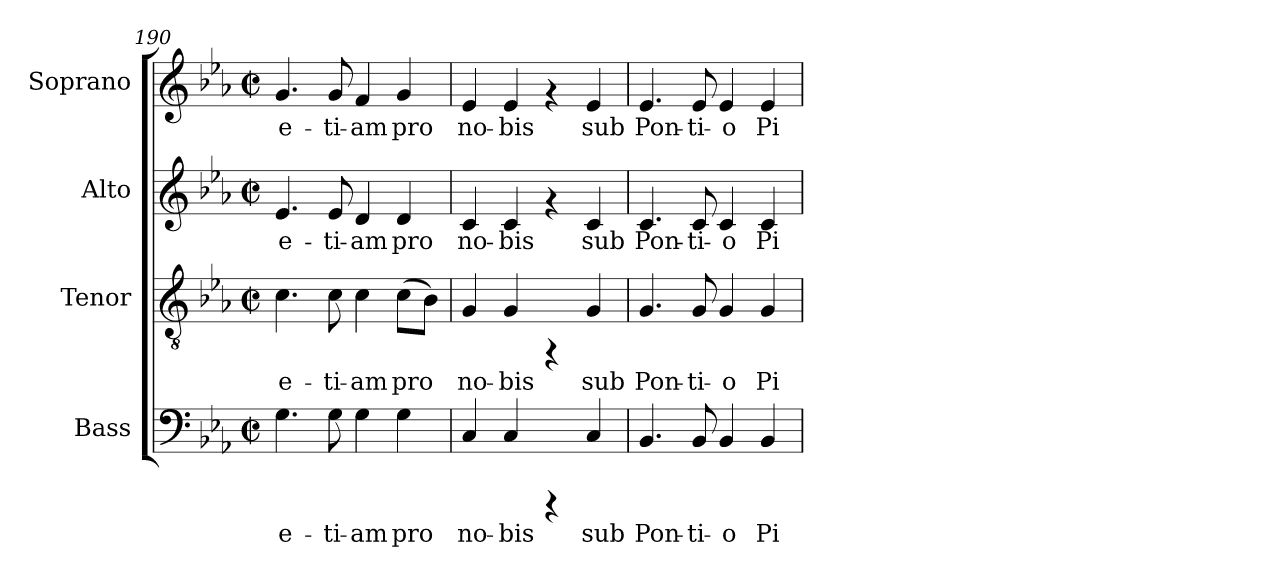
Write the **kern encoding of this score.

**kern	**text	**kern	**text	**kern	**text	**kern	**text
*part4	*part4	*part3	*part3	*part2	*part2	*part1	*part1
*staff4	*staff4	*staff3	*staff3	*staff2	*staff2	*staff1	*staff1
*I"Bass	*	*I"Tenor	*	*I"Alto	*	*I"Soprano	*
*I'B.	*	*I'T.	*	*I'A.	*	*I'S.	*
*clefF4	*	*clefGv2	*	*clefG2	*	*clefG2	*
*k[b-e-a-]	*	*k[b-e-a-]	*	*k[b-e-a-]	*	*k[b-e-a-]	*
*E-:	*	*E-:	*	*E-:	*	*E-:	*
*M2/2	*	*M2/2	*	*M2/2	*	*M2/2	*
*met(c|)	*	*met(c|)	*	*met(c|)	*	*met(c|)	*
=190	=190	=190	=190	=190	=190	=190	=190
!	!LO:LY:b:cj	!	!LO:LY:b:cj	!	!LO:LY:b:cj	!	!LO:LY:b:cj
4.G\	e-	4.c\	e-	4.e-/	e-	4.g/	e-
!	!LO:LY:b:cj	!	!LO:LY:b:cj	!	!LO:LY:b:cj	!	!LO:LY:b:cj
8G\	-ti-	8c\	-ti-	8e-/	-ti-	8g/	-ti-
!	!LO:LY:b:cj	!	!LO:LY:b:cj	!	!LO:LY:b:cj	!	!LO:LY:b:cj
4G\	-am	4c\	-am	4d/	-am	4f/	-am
!	!LO:LY:b:cj	!	!LO:LY:b:cj	!	!LO:LY:b:cj	!	!LO:LY:b:cj
4G\	pro	(>8c\L	pro	4d/	pro	4g/	pro
!	!	!	!LO:LY:b:cj	!	!	!	!
.	.	8B-\J)	.	.	.	.	.
=191	=191	=191	=191	=191	=191	=191	=191
!	!LO:LY:b:cj	!	!LO:LY:b:cj	!	!LO:LY:b:cj	!	!LO:LY:b:cj
4C/	no-	4G/	no-	4c/	no-	4e-/	no-
!	!LO:LY:b:cj	!	!LO:LY:b:cj	!	!LO:LY:b:cj	!	!LO:LY:b:cj
4C/	-bis	4G/	-bis	4c/	-bis	4e-/	-bis
4rCCC	.	4rFF	.	4rf	.	4rf	.
!	!LO:LY:b:cj	!	!LO:LY:b:cj	!	!LO:LY:b:cj	!	!LO:LY:b:cj
4C/	sub	4G/	sub	4c/	sub	4e-/	sub
=192	=192	=192	=192	=192	=192	=192	=192
!	!LO:LY:b:cj	!	!LO:LY:b:cj	!	!LO:LY:b:cj	!	!LO:LY:b:cj
4.BB-/	Pon-	4.G/	Pon-	4.c/	Pon-	4.e-/	Pon-
!	!LO:LY:b:cj	!	!LO:LY:b:cj	!	!LO:LY:b:cj	!	!LO:LY:b:cj
8BB-/	-ti-	8G/	-ti-	8c/	-ti-	8e-/	-ti-
!	!LO:LY:b:cj	!	!LO:LY:b:cj	!	!LO:LY:b:cj	!	!LO:LY:b:cj
4BB-/	-o	4G/	-o	4c/	-o	4e-/	-o
!	!LO:LY:b:cj	!	!LO:LY:b:cj	!	!LO:LY:b:cj	!	!LO:LY:b:cj
4BB-/	Pi-	4G/	Pi-	4c/	Pi-	4e-/	Pi-
=	=	=	=	=	=	=	=
*-	*-	*-	*-	*-	*-	*-	*-
